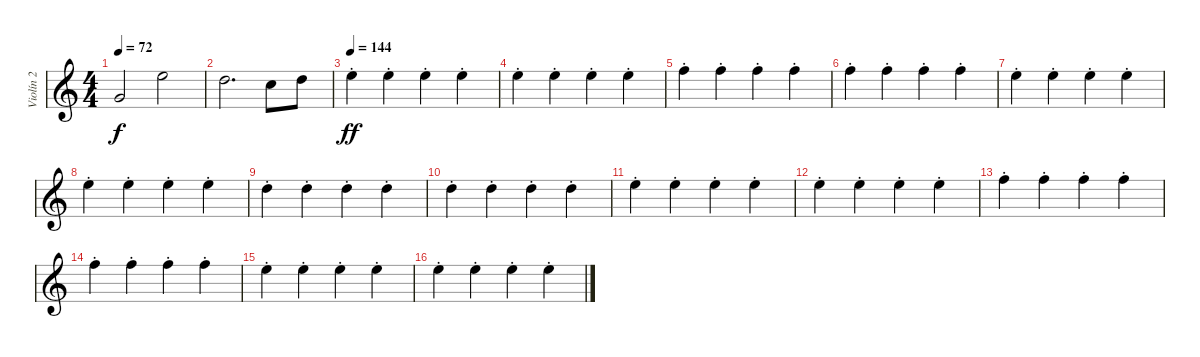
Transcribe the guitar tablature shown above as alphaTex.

\track ("Violín 2" "Violín 2") {instrument stringensemble1}
\staff {score}
\tuning (E5 A4 D4 G3) {hide}
\ts (4 4)
\tempo 72
\clef g2
\ks aminor
5.3.2{dy f} 0.1.2 |
5.2.2{d} 3.2.8 5.2.8 |
\tempo 144
0.1{st}.4{dy ff} 0.1{st}.4 0.1{st}.4 0.1{st}.4 |
0.1{st}.4 0.1{st}.4 0.1{st}.4 0.1{st}.4 |
1.1{st}.4 1.1{st}.4 1.1{st}.4 1.1{st}.4 |
1.1{st}.4 1.1{st}.4 1.1{st}.4 1.1{st}.4 |
0.1{st}.4 0.1{st}.4 0.1{st}.4 0.1{st}.4 |
0.1{st}.4 0.1{st}.4 0.1{st}.4 0.1{st}.4 |
5.2{st}.4 5.2{st}.4 5.2{st}.4 5.2{st}.4 |
5.2{st}.4 5.2{st}.4 5.2{st}.4 5.2{st}.4 |
0.1{st}.4 0.1{st}.4 0.1{st}.4 0.1{st}.4 |
0.1{st}.4 0.1{st}.4 0.1{st}.4 0.1{st}.4 |
1.1{st}.4 1.1{st}.4 1.1{st}.4 1.1{st}.4 |
1.1{st}.4 1.1{st}.4 1.1{st}.4 1.1{st}.4 |
0.1{st}.4 0.1{st}.4 0.1{st}.4 0.1{st}.4 |
0.1{st}.4 0.1{st}.4 0.1{st}.4 0.1{st}.4
